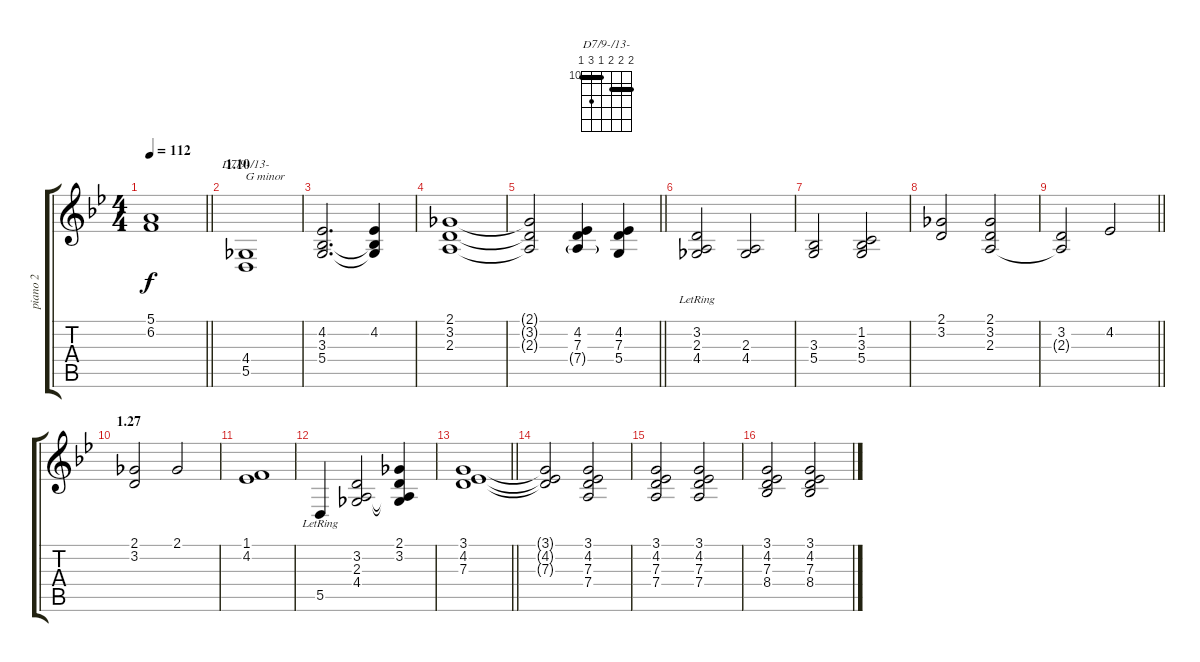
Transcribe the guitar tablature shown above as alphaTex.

\track ("piano 2" "piano 2") {instrument acousticgrandpiano}
\staff {score tabs}
\tuning (E4 B3 G3 D3 A2 E2) {hide}
\chord ("D7/9-/13-" 11 11 11 10 12 10) {firstfret 10 barre (10 11)}
\ts (4 4)
\tempo 112
\clef g2
\barLineRight lightlight
\ks bb
(5.1 6.2).1{dy f} |
\section ("" "1.10")
(4.4 5.5).1{ch "D7/9-/13-" txt "G minor"} |
(4.2 3.3 5.4).2{d} (4.2 3.3{t} 5.4{t}).4 |
(2.1 3.2 2.3).1 |
\barLineRight lightlight
(2.1{t} 3.2{t} 2.3{t}).2 (4.2 7.3 7.4{g}).4 (4.2 7.3 5.4).4 |
(3.2{lr} 2.3 4.4).2 (2.3 4.4).2 |
(3.3 5.4).2 (1.2 3.3 5.4).2 |
(2.1 3.2).2 (2.1 3.2 2.3).2 |
\barLineRight lightlight
(3.2 2.3{t}).2 4.2.2 |
\section ("" "1.27")
(2.1 3.2).2 2.1.2 |
(1.1 4.2).1 |
5.5{lr}.4 (3.2 2.3 4.4).2 (2.1 3.2 2.3{t} 4.4{t}).4 |
\barLineRight lightlight
(3.1 4.2 7.3).1 |
(3.1{t} 4.2{t} 7.3{t}).2 (3.1 4.2 7.3 7.4).2 |
(3.1 4.2 7.3 7.4).2 (3.1 4.2 7.3 7.4).2 |
(3.1 4.2 7.3 8.4).2 (3.1 4.2 7.3 8.4).2
